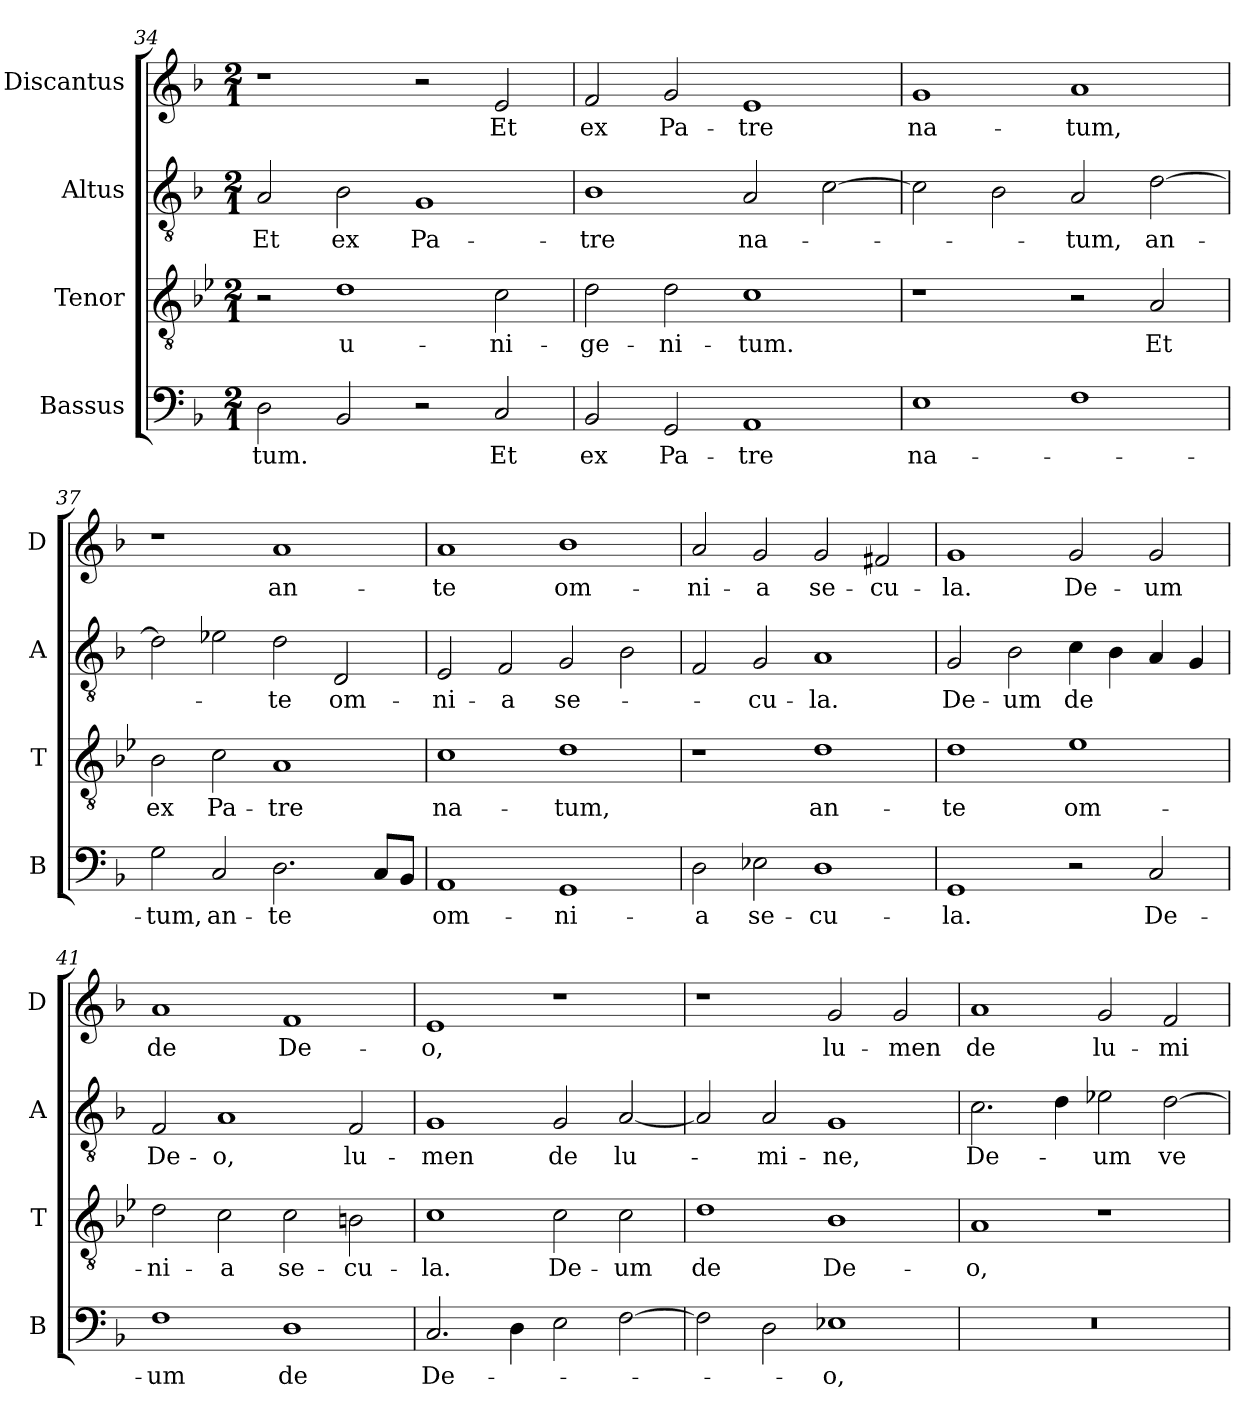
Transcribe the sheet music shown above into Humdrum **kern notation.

**kern	**text	**kern	**text	**kern	**text	**kern	**text
*part4	*part4	*part3	*part3	*part2	*part2	*part1	*part1
*staff4	*staff4	*staff3	*staff3	*staff2	*staff2	*staff1	*staff1
*I"Bassus	*	*I"Tenor	*	*I"Altus	*	*I"Discantus	*
*I'B	*	*I'T	*	*I'A	*	*I'D	*
*clefF4	*	*clefGv2	*	*clefGv2	*	*clefG2	*
*k[b-]	*	*k[b-e-]	*	*k[b-]	*	*k[b-]	*
*M2/1	*	*M2/1	*	*M2/1	*	*M2/1	*
=34	=34	=34	=34	=34	=34	=34	=34
2D\	-tum.	2r	.	2A/	Et	1r	.
2BB-/	.	1d	u-	2B-\	ex	.	.
2r	.	.	.	1G	Pa-	2r	.
2C/	Et	2c\	-ni-	.	.	2e/	Et
=35	=35	=35	=35	=35	=35	=35	=35
2BB-/	ex	2d\	-ge-	1B-	-tre	2f/	ex
2GG/	Pa-	2d\	-ni-	.	.	2g/	Pa-
1AA	-tre	1c	-tum.	2A/	na-	1e	-tre
.	.	.	.	[2c\	.	.	.
=36	=36	=36	=36	=36	=36	=36	=36
1E	na-	1r	.	2c\]	.	1g	na-
.	.	.	.	2B-\	.	.	.
1F	.	2r	.	2A/	-tum,	1a	-tum,
.	.	2A/	Et	[2d\	an-	.	.
=37	=37	=37	=37	=37	=37	=37	=37
2G\	-tum,	2B-\	ex	2d\]	.	1r	.
2C/	an-	2c\	Pa-	2e-X\	.	.	.
2.D\	-te	1A	-tre	2d\	-te	1a	an-
.	.	.	.	2D/	om-	.	.
8C/L	.	.	.	.	.	.	.
8BB-/J	.	.	.	.	.	.	.
=38	=38	=38	=38	=38	=38	=38	=38
1AA	om-	1c	na-	2E/	-ni-	1a	-te
.	.	.	.	2F/	-a	.	.
1GG	-ni-	1d	-tum,	2G/	se-	1b-	om-
.	.	.	.	2B-\	.	.	.
=39	=39	=39	=39	=39	=39	=39	=39
2D\	-a	1r	.	2F/	.	2a/	-ni-
2E-X\	se-	.	.	2G/	-cu-	2g/	-a
1D	-cu-	1d	an-	1A	-la.	2g/	se-
.	.	.	.	.	.	2f#X/	-cu-
=40	=40	=40	=40	=40	=40	=40	=40
1GG	-la.	1d	-te	2G/	De-	1g	-la.
.	.	.	.	2B-\	-um	.	.
2r	.	1e-	om-	4c\	de	2g/	De-
.	.	.	.	4B-\	.	.	.
2C/	De-	.	.	4A/	.	2g/	-um
.	.	.	.	4G/	.	.	.
=41	=41	=41	=41	=41	=41	=41	=41
1F	-um	2d\	-ni-	2F/	De-	1a	de
.	.	2c\	-a	1A	-o,	.	.
1D	de	2c\	se-	.	.	1f	De-
.	.	2Bn\	-cu-	2F/	lu-	.	.
=42	=42	=42	=42	=42	=42	=42	=42
2.C/	De-	1c	-la.	1G	-men	1e	-o,
4D\	.	.	.	.	.	.	.
2E\	.	2c\	De-	2G/	de	1r	.
[2F\	.	2c\	-um	[2A/	lu-	.	.
=43	=43	=43	=43	=43	=43	=43	=43
2F\]	.	1d	de	2A/]	.	1r	.
2D\	.	.	.	2A/	-mi-	.	.
1E-X	-o,	1B-	De-	1G	-ne,	2g/	lu-
.	.	.	.	.	.	2g/	-men
=44	=44	=44	=44	=44	=44	=44	=44
0r	.	1A	-o,	2.c\	De-	1a	de
.	.	.	.	4d\	.	.	.
.	.	1r	.	2e-X\	-um	2g/	lu-
.	.	.	.	[2d\	ve-	2f/	-mi-
=	=	=	=	=	=	=	=
*-	*-	*-	*-	*-	*-	*-	*-
